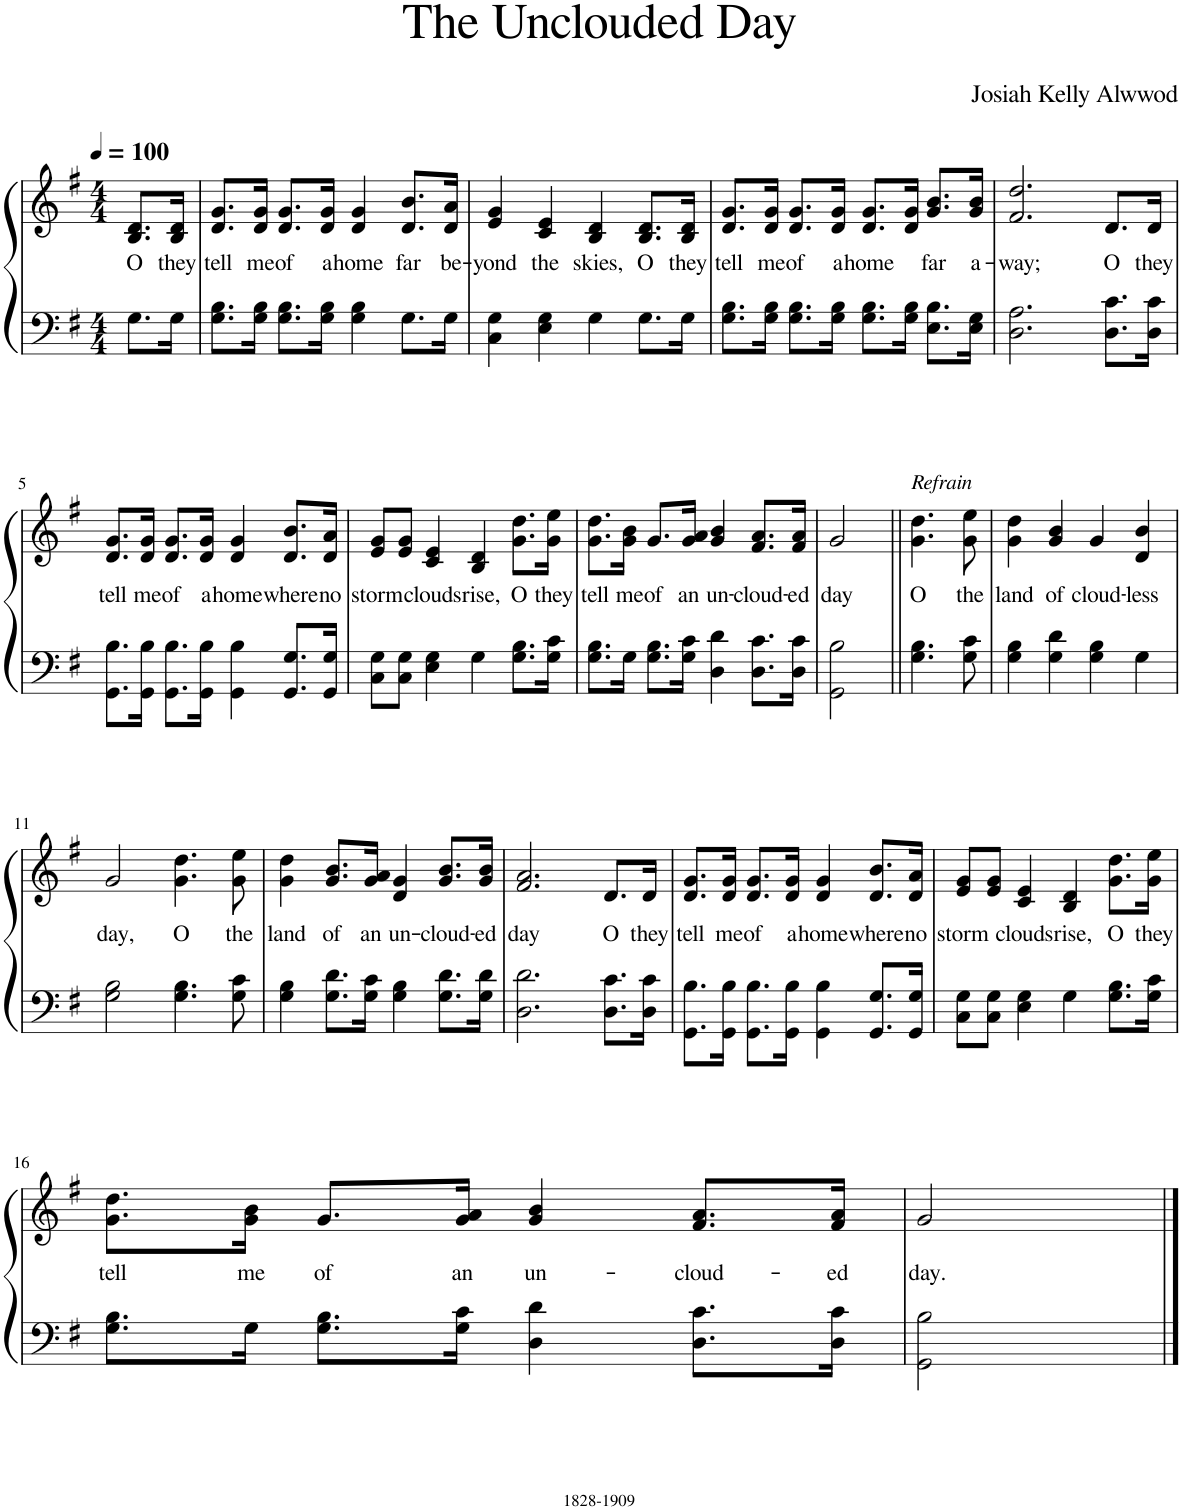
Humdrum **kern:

**kern	**kern	**text
*part1	*part1	*part1
*staff2	*staff1	*staff1
*I"Piano	*	*
*I'Pno.	*	*
*clefF4	*clefG2	*
*k[f#]	*k[f#]	*
*M4/4	*M4/4	*
*MM100	*MM100	*
=	=	=
!	!	!LO:LY:b
8.G\L	8.B/ 8.d/L	O
!	!	!LO:LY:b
16G\Jk	16B/ 16d/Jk	they
=1	=1	=1
!	!	!LO:LY:b
8.G\ 8.B\L	8.d/ 8.g/L	tell
!	!	!LO:LY:b
16G\ 16B\Jk	16d/ 16g/Jk	me
!	!	!LO:LY:b
8.G\ 8.B\L	8.d/ 8.g/L	of
!	!	!LO:LY:b
16G\ 16B\Jk	16d/ 16g/Jk	a
!	!	!LO:LY:b
4G\ 4B\	4d/ 4g/	home
!	!	!LO:LY:b
8.G\L	8.d/ 8.b/L	far
!	!	!LO:LY:b
16G\Jk	16d/ 16a/Jk	be-
=2	=2	=2
!	!	!LO:LY:b
4C\ 4G\	4e/ 4g/	-yond
!	!	!LO:LY:b
4E\ 4G\	4c/ 4e/	the
!	!	!LO:LY:b
4G\	4B/ 4d/	skies,
!	!	!LO:LY:b
8.G\L	8.B/ 8.d/L	O
!	!	!LO:LY:b
16G\Jk	16B/ 16d/Jk	they
=3	=3	=3
!	!	!LO:LY:b
8.G\ 8.B\L	8.d/ 8.g/L	tell
!	!	!LO:LY:b
16G\ 16B\Jk	16d/ 16g/Jk	me
!	!	!LO:LY:b
8.G\ 8.B\L	8.d/ 8.g/L	of
!	!	!LO:LY:b
16G\ 16B\Jk	16d/ 16g/Jk	a
!	!	!LO:LY:b
8.G\ 8.B\L	8.d/ 8.g/L	home
16G\ 16B\Jk	16d/ 16g/Jk	.
!	!	!LO:LY:b
8.E\ 8.B\L	8.g/ 8.b/L	far
!	!	!LO:LY:b
16E\ 16G\Jk	16g/ 16b/Jk	a-
=4	=4	=4
!	!	!LO:LY:b
2.D\ 2.A\	2.f#/ 2.dd/	-way;
!	!	!LO:LY:b
8.D\ 8.c\L	8.d/L	O
!	!	!LO:LY:b
16D\ 16c\Jk	16d/Jk	they
!!LO:LB:g=z
=5	=5	=5
!	!	!LO:LY:b
8.GG\ 8.B\L	8.d/ 8.g/L	tell
!	!	!LO:LY:b
16GG\ 16B\Jk	16d/ 16g/Jk	me
!	!	!LO:LY:b
8.GG\ 8.B\L	8.d/ 8.g/L	of
!	!	!LO:LY:b
16GG\ 16B\Jk	16d/ 16g/Jk	a
!	!	!LO:LY:b
4GG\ 4B\	4d/ 4g/	home
!	!	!LO:LY:b
8.GG/ 8.G/L	8.d/ 8.b/L	where
!	!	!LO:LY:b
16GG/ 16G/Jk	16d/ 16a/Jk	no
=6	=6	=6
!	!	!LO:LY:b
8C\ 8G\L	8e/ 8g/L	storm
8C\ 8G\J	8e/ 8g/J	.
!	!	!LO:LY:b
4E\ 4G\	4c/ 4e/	clouds
!	!	!LO:LY:b
4G\	4B/ 4d/	rise,
!	!	!LO:LY:b
8.G\ 8.B\L	8.g\ 8.dd\L	O
!	!	!LO:LY:b
16G\ 16c\Jk	16g\ 16ee\Jk	they
=7	=7	=7
!	!	!LO:LY:b
8.G\ 8.B\L	8.g\ 8.dd\L	tell
!	!	!LO:LY:b
16G\Jk	16g\ 16b\Jk	me
!	!	!LO:LY:b
8.G\ 8.B\L	8.g/L	of
!	!	!LO:LY:b
16G\ 16c\Jk	16g/ 16a/Jk	an
!	!	!LO:LY:b
4D\ 4d\	4g/ 4b/	un-
!	!	!LO:LY:b
8.D\ 8.c\L	8.f#/ 8.a/L	-cloud-
!	!	!LO:LY:b
16D\ 16c\Jk	16f#/ 16a/Jk	-ed
=8	=8	=8
!	!	!LO:LY:b
2GG\ 2B\	2g/	day
=9||	=9||	=9||
!	!LO:TX:a:i:t=Refrain	!
!	!	!LO:LY:b
4.G\ 4.B\	4.g\ 4.dd\	O
!	!	!LO:LY:b
8G\ 8c\	8g\ 8ee\	the
=10	=10	=10
!	!	!LO:LY:b
4G\ 4B\	4g\ 4dd\	land
!	!	!LO:LY:b
4G\ 4d\	4g/ 4b/	of
!	!	!LO:LY:b
4G\ 4B\	4g/	cloud-
!	!	!LO:LY:b
4G\	4d/ 4b/	-less
!!LO:LB:g=z
=11	=11	=11
!	!	!LO:LY:b
2G\ 2B\	2g/	day,
!	!	!LO:LY:b
4.G\ 4.B\	4.g\ 4.dd\	O
!	!	!LO:LY:b
8G\ 8c\	8g\ 8ee\	the
=12	=12	=12
!	!	!LO:LY:b
4G\ 4B\	4g\ 4dd\	land
!	!	!LO:LY:b
8.G\ 8.d\L	8.g/ 8.b/L	of
!	!	!LO:LY:b
16G\ 16c\Jk	16g/ 16a/Jk	an
!	!	!LO:LY:b
4G\ 4B\	4d/ 4g/	un-
!	!	!LO:LY:b
8.G\ 8.d\L	8.g/ 8.b/L	-cloud-
!	!	!LO:LY:b
16G\ 16d\Jk	16g/ 16b/Jk	-ed
=13	=13	=13
!	!	!LO:LY:b
2.D\ 2.d\	2.f#/ 2.a/	day
!	!	!LO:LY:b
8.D\ 8.c\L	8.d/L	O
!	!	!LO:LY:b
16D\ 16c\Jk	16d/Jk	they
=14	=14	=14
!	!	!LO:LY:b
8.GG\ 8.B\L	8.d/ 8.g/L	tell
!	!	!LO:LY:b
16GG\ 16B\Jk	16d/ 16g/Jk	me
!	!	!LO:LY:b
8.GG\ 8.B\L	8.d/ 8.g/L	of
!	!	!LO:LY:b
16GG\ 16B\Jk	16d/ 16g/Jk	a
!	!	!LO:LY:b
4GG\ 4B\	4d/ 4g/	home
!	!	!LO:LY:b
8.GG/ 8.G/L	8.d/ 8.b/L	where
!	!	!LO:LY:b
16GG/ 16G/Jk	16d/ 16a/Jk	no
=15	=15	=15
!	!	!LO:LY:b
8C\ 8G\L	8e/ 8g/L	storm
8C\ 8G\J	8e/ 8g/J	.
!	!	!LO:LY:b
4E\ 4G\	4c/ 4e/	clouds
!	!	!LO:LY:b
4G\	4B/ 4d/	rise,
!	!	!LO:LY:b
8.G\ 8.B\L	8.g\ 8.dd\L	O
!	!	!LO:LY:b
16G\ 16c\Jk	16g\ 16ee\Jk	they
!!LO:LB:g=z
=16	=16	=16
!	!	!LO:LY:b
8.G\ 8.B\L	8.g\ 8.dd\L	tell
!	!	!LO:LY:b
16G\Jk	16g\ 16b\Jk	me
!	!	!LO:LY:b
8.G\ 8.B\L	8.g/L	of
!	!	!LO:LY:b
16G\ 16c\Jk	16g/ 16a/Jk	an
!	!	!LO:LY:b
4D\ 4d\	4g/ 4b/	un-
!	!	!LO:LY:b
8.D\ 8.c\L	8.f#/ 8.a/L	-cloud-
!	!	!LO:LY:b
16D\ 16c\Jk	16f#/ 16a/Jk	-ed
=17	=17	=17
!	!	!LO:LY:b
2GG\ 2B\	2g/	day.
==	==	==
*-	*-	*-
